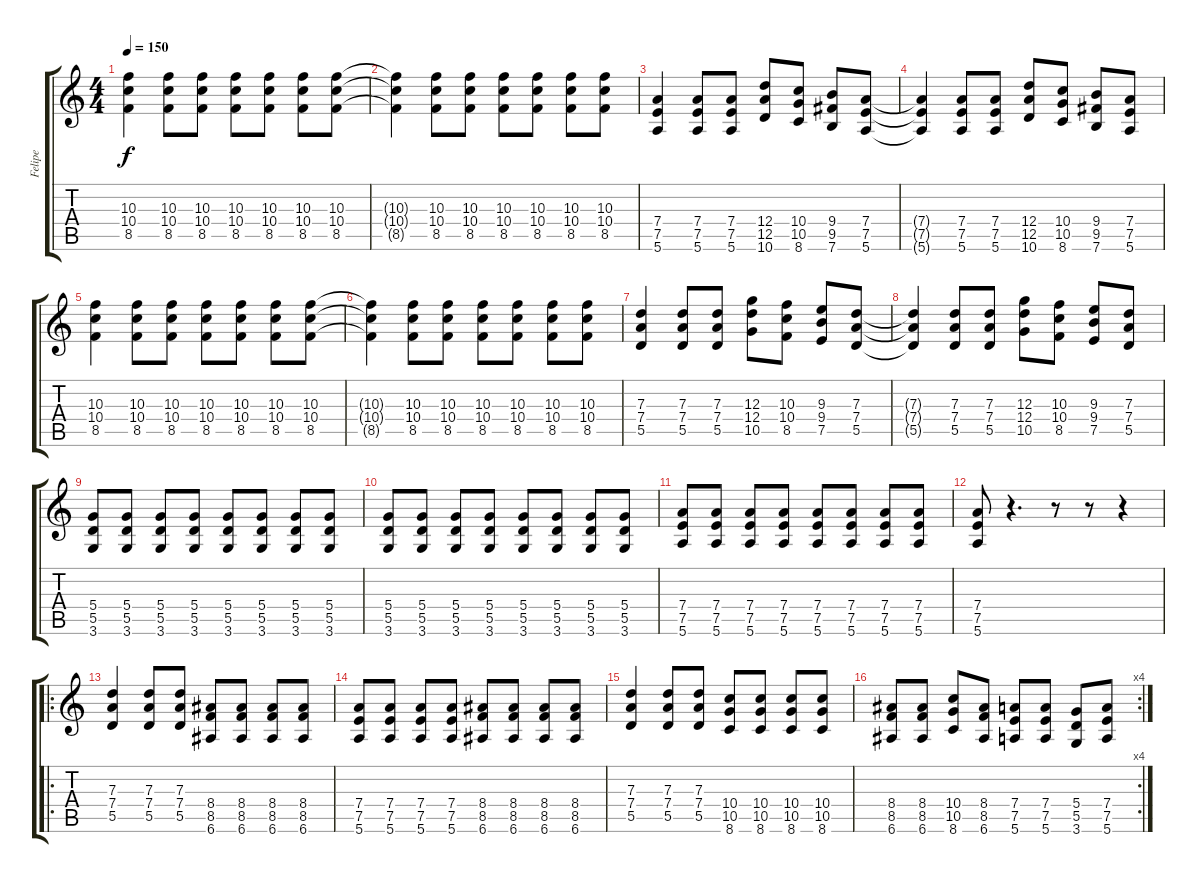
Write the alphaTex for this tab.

\track ("Felipe" "Felipe") {instrument distortionguitar}
\staff {score tabs}
\tuning (E4 B3 G3 D3 A2 E2) {hide}
\ts (4 4)
\tempo 150
\clef g2
\ks c
(10.3 10.4 8.5).4{dy f} (10.3 10.4 8.5).8 (10.3 10.4 8.5).8 (10.3 10.4 8.5).8 (10.3 10.4 8.5).8 (10.3 10.4 8.5).8 (10.3 10.4 8.5).8 |
(10.3{t} 10.4{t} 8.5{t}).4 (10.3 10.4 8.5).8 (10.3 10.4 8.5).8 (10.3 10.4 8.5).8 (10.3 10.4 8.5).8 (10.3 10.4 8.5).8 (10.3 10.4 8.5).8 |
(7.4 7.5 5.6).4 (7.4 7.5 5.6).8 (7.4 7.5 5.6).8 (12.4 12.5 10.6).8 (10.4 10.5 8.6).8 (9.4 9.5 7.6).8 (7.4 7.5 5.6).8 |
(7.4{t} 7.5{t} 5.6{t}).4 (7.4 7.5 5.6).8 (7.4 7.5 5.6).8 (12.4 12.5 10.6).8 (10.4 10.5 8.6).8 (9.4 9.5 7.6).8 (7.4 7.5 5.6).8 |
(10.3 10.4 8.5).4 (10.3 10.4 8.5).8 (10.3 10.4 8.5).8 (10.3 10.4 8.5).8 (10.3 10.4 8.5).8 (10.3 10.4 8.5).8 (10.3 10.4 8.5).8 |
(10.3{t} 10.4{t} 8.5{t}).4 (10.3 10.4 8.5).8 (10.3 10.4 8.5).8 (10.3 10.4 8.5).8 (10.3 10.4 8.5).8 (10.3 10.4 8.5).8 (10.3 10.4 8.5).8 |
(7.3 7.4 5.5).4 (7.3 7.4 5.5).8 (7.3 7.4 5.5).8 (12.3 12.4 10.5).8 (10.3 10.4 8.5).8 (9.3 9.4 7.5).8 (7.3 7.4 5.5).8 |
(7.3{t} 7.4{t} 5.5{t}).4 (7.3 7.4 5.5).8 (7.3 7.4 5.5).8 (12.3 12.4 10.5).8 (10.3 10.4 8.5).8 (9.3 9.4 7.5).8 (7.3 7.4 5.5).8 |
(5.4 5.5 3.6).8 (5.4 5.5 3.6).8 (5.4 5.5 3.6).8 (5.4 5.5 3.6).8 (5.4 5.5 3.6).8 (5.4 5.5 3.6).8 (5.4 5.5 3.6).8 (5.4 5.5 3.6).8 |
(5.4 5.5 3.6).8 (5.4 5.5 3.6).8 (5.4 5.5 3.6).8 (5.4 5.5 3.6).8 (5.4 5.5 3.6).8 (5.4 5.5 3.6).8 (5.4 5.5 3.6).8 (5.4 5.5 3.6).8 |
(7.4 7.5 5.6).8 (7.4 7.5 5.6).8 (7.4 7.5 5.6).8 (7.4 7.5 5.6).8 (7.4 7.5 5.6).8 (7.4 7.5 5.6).8 (7.4 7.5 5.6).8 (7.4 7.5 5.6).8 |
(7.4 7.5 5.6).8 r.4{d} r.8 r.8 r.4 |
\ro
(7.3 7.4 5.5).4 (7.3 7.4 5.5).8 (7.3 7.4 5.5).8 (8.4 8.5 6.6).8 (8.4 8.5 6.6).8 (8.4 8.5 6.6).8 (8.4 8.5 6.6).8 |
(7.4 7.5 5.6).8 (7.4 7.5 5.6).8 (7.4 7.5 5.6).8 (7.4 7.5 5.6).8 (8.4 8.5 6.6).8 (8.4 8.5 6.6).8 (8.4 8.5 6.6).8 (8.4 8.5 6.6).8 |
(7.3 7.4 5.5).4 (7.3 7.4 5.5).8 (7.3 7.4 5.5).8 (10.4 10.5 8.6).8 (10.4 10.5 8.6).8 (10.4 10.5 8.6).8 (10.4 10.5 8.6).8 |
\rc 4
(8.4 8.5 6.6).8 (8.4 8.5 6.6).8 (10.4 10.5 8.6).8 (8.4 8.5 6.6).8 (7.4 7.5 5.6).8 (7.4 7.5 5.6).8 (5.4 5.5 3.6).8 (7.4 7.5 5.6).8
